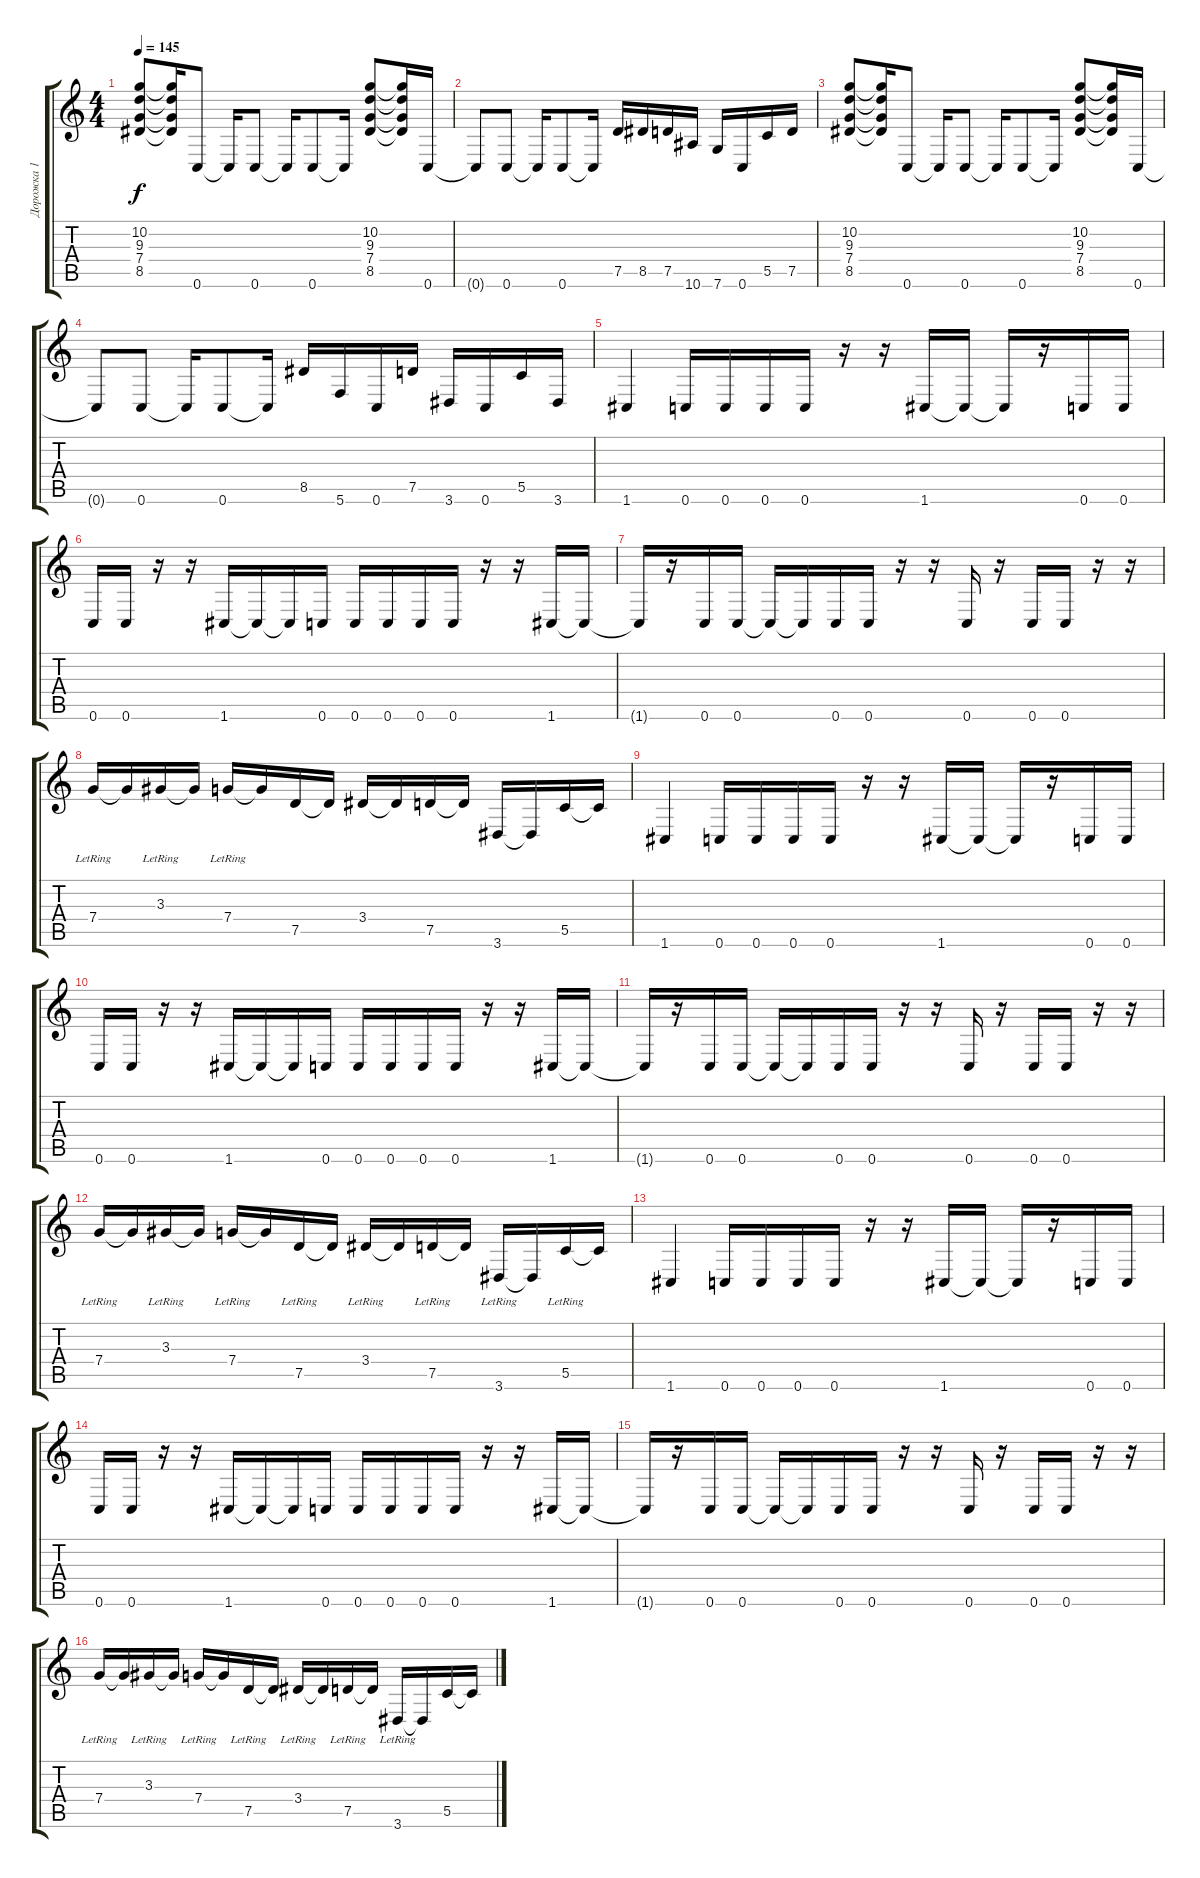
\track ("Дорожка 1" "Дорожка 1") {instrument overdrivenguitar}
\staff {score tabs}
\tuning (D4 A3 F3 C3 G2 C2) {hide}
\ts (4 4)
\tempo 145
\clef g2
\ks c
(10.2 9.3 7.4 8.5).8{dy f} (10.2{t} 9.3{t} 7.4{t} 8.5{t}).16 0.6.8 0.6{t}.16 0.6.8 0.6{t}.16 0.6.8 0.6{t}.16 (10.2 9.3 7.4 8.5).8 (10.2{t} 9.3{t} 7.4{t} 8.5{t}).16 0.6.16 |
0.6{t}.8 0.6.8 0.6{t}.16 0.6.8 0.6{t}.16 7.5.16 8.5.16 7.5.16 10.6.16 7.6.16 0.6.16 5.5.16 7.5.16 |
(10.2 9.3 7.4 8.5).8 (10.2{t} 9.3{t} 7.4{t} 8.5{t}).16 0.6.8 0.6{t}.16 0.6.8 0.6{t}.16 0.6.8 0.6{t}.16 (10.2 9.3 7.4 8.5).8 (10.2{t} 9.3{t} 7.4{t} 8.5{t}).16 0.6.16 |
0.6{t}.8 0.6.8 0.6{t}.16 0.6.8 0.6{t}.16 8.5.16 5.6.16 0.6.16 7.5.16 3.6.16 0.6.16 5.5.16 3.6.16 |
1.6.4 0.6.16 0.6.16 0.6.16 0.6.16 r.16 r.16 1.6.16 1.6{t}.16 1.6{t}.16 r.16 0.6.16 0.6.16 |
0.6.16 0.6.16 r.16 r.16 1.6.16 1.6{t}.16 1.6{t}.16 0.6.16 0.6.16 0.6.16 0.6.16 0.6.16 r.16 r.16 1.6.16 1.6{t}.16 |
1.6{t}.16 r.16 0.6.16 0.6.16 0.6{t}.16 0.6{t}.16 0.6.16 0.6.16 r.16 r.16 0.6.16 r.16 0.6.16 0.6.16 r.16 r.16 |
7.4{lr}.16 7.4{t}.16 3.3{lr}.16 3.3{t}.16 7.4{lr}.16 7.4{t}.16 7.5.16 7.5{t}.16 3.4.16 3.4{t}.16 7.5.16 7.5{t}.16 3.6.16 3.6{t}.16 5.5.16 5.5{t}.16 |
1.6.4 0.6.16 0.6.16 0.6.16 0.6.16 r.16 r.16 1.6.16 1.6{t}.16 1.6{t}.16 r.16 0.6.16 0.6.16 |
0.6.16 0.6.16 r.16 r.16 1.6.16 1.6{t}.16 1.6{t}.16 0.6.16 0.6.16 0.6.16 0.6.16 0.6.16 r.16 r.16 1.6.16 1.6{t}.16 |
1.6{t}.16 r.16 0.6.16 0.6.16 0.6{t}.16 0.6{t}.16 0.6.16 0.6.16 r.16 r.16 0.6.16 r.16 0.6.16 0.6.16 r.16 r.16 |
7.4{lr}.16 7.4{t}.16 3.3{lr}.16 3.3{t}.16 7.4{lr}.16 7.4{t}.16 7.5{lr}.16 7.5{t}.16 3.4{lr}.16 3.4{t}.16 7.5{lr}.16 7.5{t}.16 3.6{lr}.16 3.6{t}.16 5.5{lr}.16 5.5{t}.16 |
1.6.4 0.6.16 0.6.16 0.6.16 0.6.16 r.16 r.16 1.6.16 1.6{t}.16 1.6{t}.16 r.16 0.6.16 0.6.16 |
0.6.16 0.6.16 r.16 r.16 1.6.16 1.6{t}.16 1.6{t}.16 0.6.16 0.6.16 0.6.16 0.6.16 0.6.16 r.16 r.16 1.6.16 1.6{t}.16 |
1.6{t}.16 r.16 0.6.16 0.6.16 0.6{t}.16 0.6{t}.16 0.6.16 0.6.16 r.16 r.16 0.6.16 r.16 0.6.16 0.6.16 r.16 r.16 |
7.4{lr}.16 7.4{t}.16 3.3{lr}.16 3.3{t}.16 7.4{lr}.16 7.4{t}.16 7.5{lr}.16 7.5{t}.16 3.4{lr}.16 3.4{t}.16 7.5{lr}.16 7.5{t}.16 3.6{lr}.16 3.6{t}.16 5.5.16 5.5{t}.16
